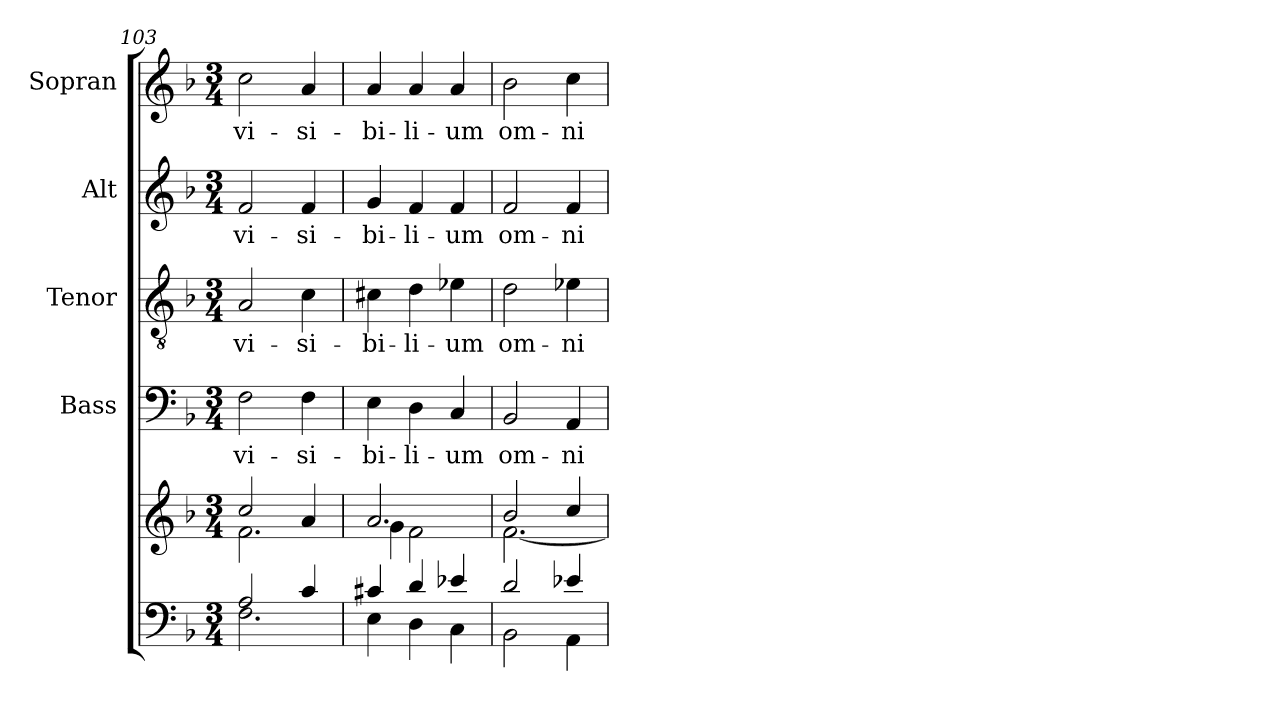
**kern	**kern	**kern	**text	**kern	**text	**kern	**text	**kern	**text
*part5	*part5	*part4	*part4	*part3	*part3	*part2	*part2	*part1	*part1
*staff6	*staff5	*staff4	*staff4	*staff3	*staff3	*staff2	*staff2	*staff1	*staff1
*	*	*I"Bass	*	*I"Tenor	*	*I"Alt	*	*I"Sopran	*
*	*	*I'B.	*	*I'T.	*	*I'A.	*	*I'S.	*
*clefF4	*clefG2	*clefF4	*	*clefGv2	*	*clefG2	*	*clefG2	*
*k[b-]	*k[b-]	*k[b-]	*	*k[b-]	*	*k[b-]	*	*k[b-]	*
*F:	*F:	*F:	*	*F:	*	*F:	*	*F:	*
*M3/4	*M3/4	*M3/4	*	*M3/4	*	*M3/4	*	*M3/4	*
=103	=103	=103	=103	=103	=103	=103	=103	=103	=103
*^	*^	*	*	*	*	*	*	*	*
!	!	!	!	!	!LO:LY:b	!	!LO:LY:b	!	!LO:LY:b	!	!LO:LY:b
2A/	2.F\	2cc/	2.f\	2F\	vi-	2A/	vi-	2f/	vi-	2cc\	vi-
!	!	!	!	!	!LO:LY:b	!	!LO:LY:b	!	!LO:LY:b	!	!LO:LY:b
4c/	.	4a/	.	4F\	-si-	4c\	-si-	4f/	-si-	4a/	-si-
=104	=104	=104	=104	=104	=104	=104	=104	=104	=104	=104	=104
!	!	!	!	!	!LO:LY:b	!	!LO:LY:b	!	!LO:LY:b	!	!LO:LY:b
4c#X/	4E\	2.a/	4g\	4E\	-bi-	4c#X\	-bi-	4g/	-bi-	4a/	-bi-
!	!	!	!	!	!LO:LY:b	!	!LO:LY:b	!	!LO:LY:b	!	!LO:LY:b
4d/	4D\	.	2f\	4D\	-li-	4d\	-li-	4f/	-li-	4a/	-li-
!	!	!	!	!	!LO:LY:b	!	!LO:LY:b	!	!LO:LY:b	!	!LO:LY:b
4e-X/	4C\	.	.	4C/	-um	4e-X\	-um	4f/	-um	4a/	-um
=105	=105	=105	=105	=105	=105	=105	=105	=105	=105	=105	=105
!	!	!	!	!	!LO:LY:b	!	!LO:LY:b	!	!LO:LY:b	!	!LO:LY:b
2d/	2BB-\	2b-/	[<2.f\	2BB-/	om-	2d\	om-	2f/	om-	2b-\	om-
!	!	!	!	!	!LO:LY:b	!	!LO:LY:b	!	!LO:LY:b	!	!LO:LY:b
4e-X/	4AA\	4cc/	.	4AA/	-ni-	4e-X\	-ni-	4f/	-ni-	4cc\	-ni-
*v	*v	*	*	*	*	*	*	*	*	*	*
*	*v	*v	*	*	*	*	*	*	*	*
=	=	=	=	=	=	=	=	=	=
*-	*-	*-	*-	*-	*-	*-	*-	*-	*-
